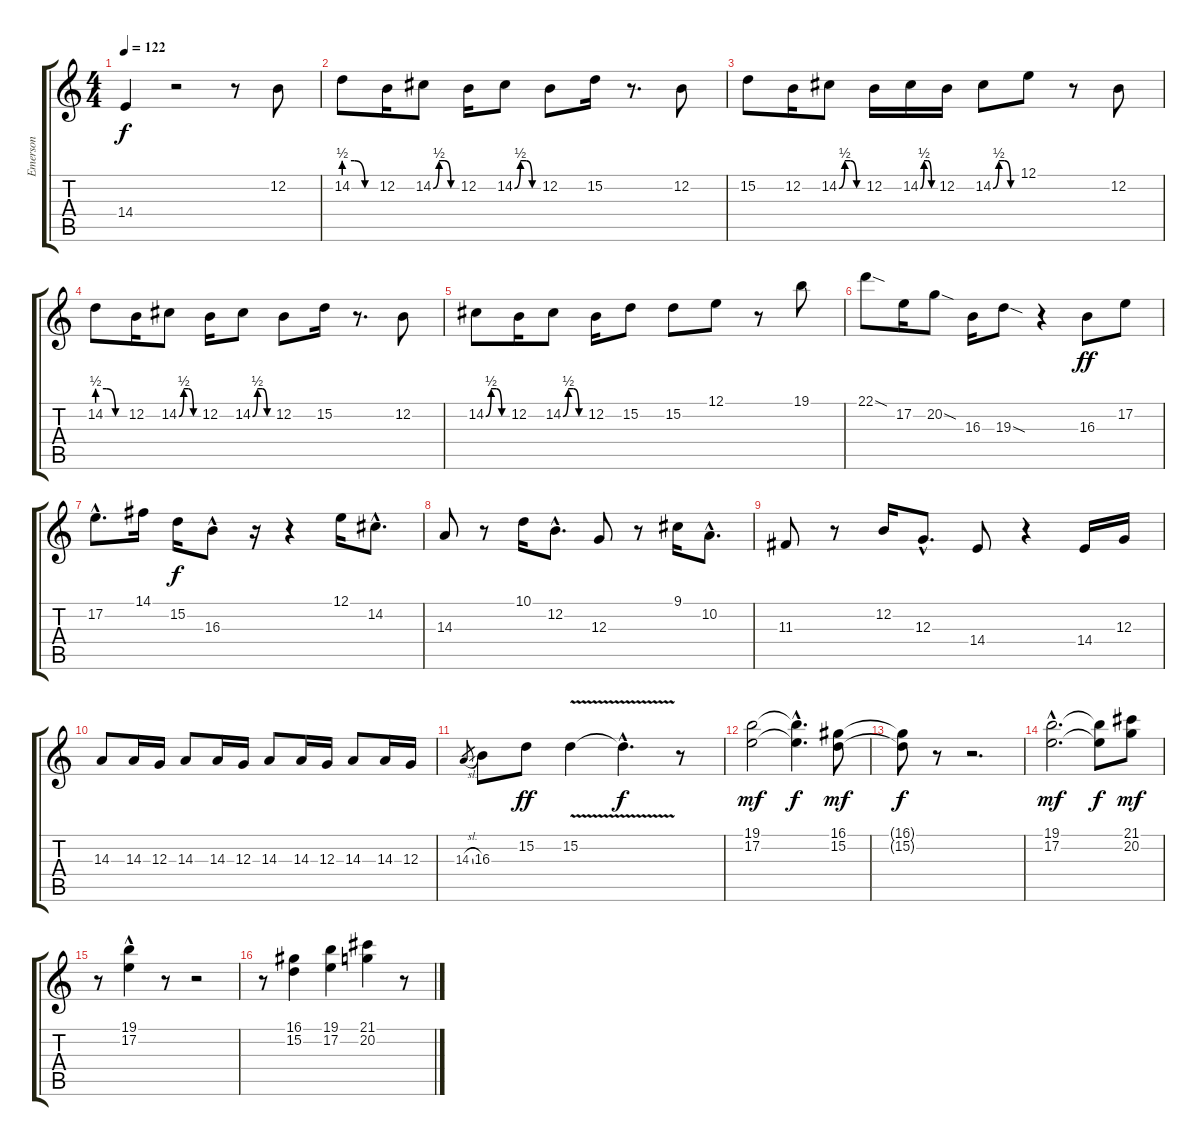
\track ("Emerson" "Emerson") {instrument lead8bassandlead}
\staff {score tabs}
\tuning (E4 B3 G3 D3 A2 E2) {hide}
\ts (4 4)
\tempo 122
\clef g2
\ks c
14.4{t}.4{dy f} r.2 r.8 12.2.8 |
14.2{be (custom 0 2 20 2 40 0 60 0)}.8 12.2.16 14.2{be (custom 0 0 15 2 30 2 45 0 60 0)}.8 12.2.16 14.2{be (custom 0 0 15 2 30 2 45 0 60 0)}.8 12.2.8 15.2.16 r.8{d} 12.2.8 |
15.2.8 12.2.16 14.2{be (custom 0 0 15 2 30 2 45 0 60 0)}.8 12.2.16 14.2{be (custom 0 0 15 2 30 2 45 0 60 0)}.16 12.2.16 14.2{be (custom 0 0 15 2 30 2 45 0 60 0)}.8 12.1.8 r.8 12.2.8 |
14.2{be (custom 0 2 20 2 40 0 60 0)}.8 12.2.16 14.2{be (custom 0 0 15 2 30 2 45 0 60 0)}.8 12.2.16 14.2{be (custom 0 0 15 2 30 2 45 0 60 0)}.8 12.2.8 15.2.16 r.8{d} 12.2.8 |
14.2{be (custom 0 0 15 2 30 2 45 0 60 0)}.8 12.2.16 14.2{be (custom 0 0 15 2 30 2 45 0 60 0)}.8 12.2.16 15.2.8 15.2.8 12.1.8 r.8 19.1.8 |
22.1{sod}.8 17.2.16 20.2{sod}.8 16.3.16 19.3{sod}.8 r.4 16.3.8{dy ff} 17.2.8 |
17.2{hac}.8{d} 14.1.16 15.2.16{dy f} 16.3{hac}.8 r.16 r.4 12.1.16 14.2{hac}.8{d} |
14.3.8 r.8 10.1.16 12.2{hac}.8{d} 12.3.8 r.8 9.1.16 10.2{hac}.8{d} |
11.3.8 r.8 12.2.16 12.3{hac}.8{d} 14.4.8 r.4 14.4.16 12.3.16 |
14.3.8 14.3.16 12.3.16 14.3.8 14.3.16 12.3.16 14.3.8 14.3.16 12.3.16 14.3.8 14.3.16 12.3.16 |
14.3{sl}.8{gr} 16.3.8 15.2.8{dy ff} 15.2{v}.4 15.2{hac t}.4{d dy f} r.8 |
(19.1 17.2).2{dy mf} (19.1{hac t} 17.2{hac t}).4{d dy f} (16.1 15.2).8{dy mf} |
(16.1{t} 15.2{t}).8{dy f} r.8 r.2{d} |
(19.1{hac} 17.2{hac}).2{d dy mf} (19.1{t} 17.2{t}).8{dy f} (21.1 20.2).8{dy mf} |
r.8 (19.1 17.2{hac}).4 r.8 r.2 |
r.8 (16.1 15.2).4 (19.1 17.2).4 (21.1 20.2).4 r.8
